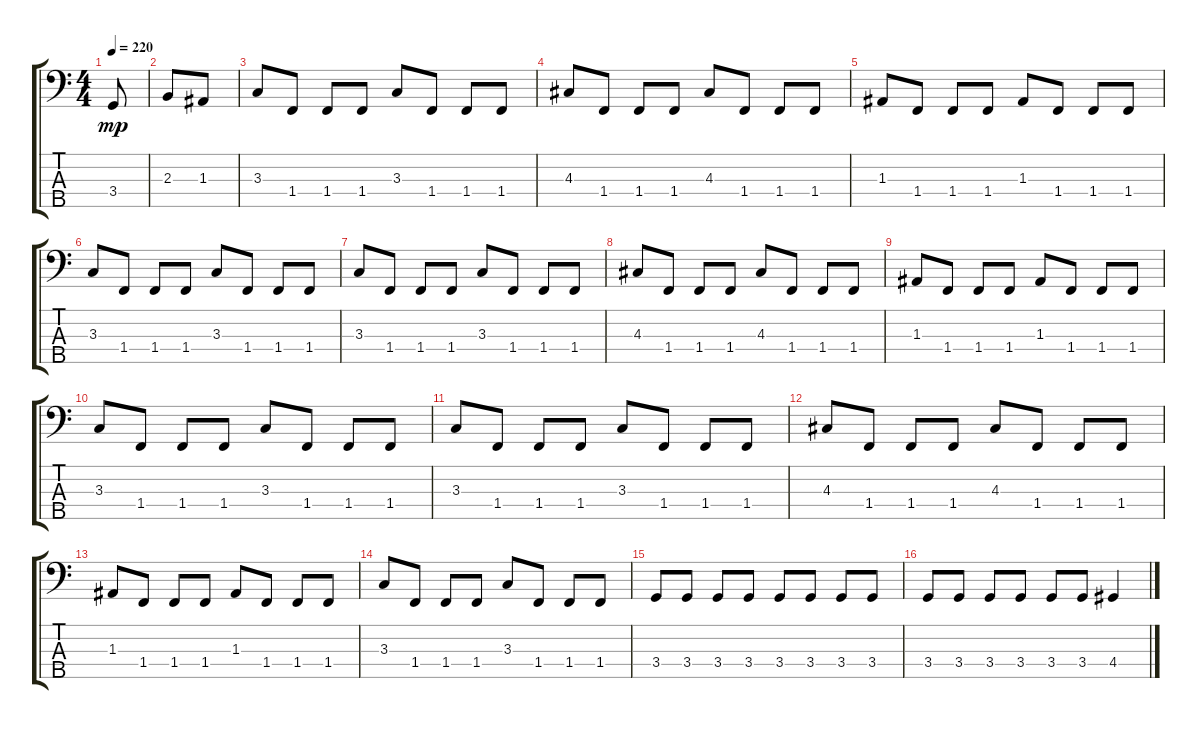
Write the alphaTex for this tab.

\track "" {instrument electricbasspick}
\staff {score tabs}
\tuning (G2 D2 A1 E1 B0) {hide}
\ts (4 4)
\tempo 220
\clef f4
\ks c
3.4.8{dy mp} |
2.3.8 1.3.8 |
3.3.8 1.4.8 1.4.8 1.4.8 3.3.8 1.4.8 1.4.8 1.4.8 |
4.3.8 1.4.8 1.4.8 1.4.8 4.3.8 1.4.8 1.4.8 1.4.8 |
1.3.8 1.4.8 1.4.8 1.4.8 1.3.8 1.4.8 1.4.8 1.4.8 |
3.3.8 1.4.8 1.4.8 1.4.8 3.3.8 1.4.8 1.4.8 1.4.8 |
3.3.8 1.4.8 1.4.8 1.4.8 3.3.8 1.4.8 1.4.8 1.4.8 |
4.3.8 1.4.8 1.4.8 1.4.8 4.3.8 1.4.8 1.4.8 1.4.8 |
1.3.8 1.4.8 1.4.8 1.4.8 1.3.8 1.4.8 1.4.8 1.4.8 |
3.3.8 1.4.8 1.4.8 1.4.8 3.3.8 1.4.8 1.4.8 1.4.8 |
3.3.8 1.4.8 1.4.8 1.4.8 3.3.8 1.4.8 1.4.8 1.4.8 |
4.3.8 1.4.8 1.4.8 1.4.8 4.3.8 1.4.8 1.4.8 1.4.8 |
1.3.8 1.4.8 1.4.8 1.4.8 1.3.8 1.4.8 1.4.8 1.4.8 |
3.3.8 1.4.8 1.4.8 1.4.8 3.3.8 1.4.8 1.4.8 1.4.8 |
3.4.8 3.4.8 3.4.8 3.4.8 3.4.8 3.4.8 3.4.8 3.4.8 |
3.4.8 3.4.8 3.4.8 3.4.8 3.4.8 3.4.8 4.4.4
